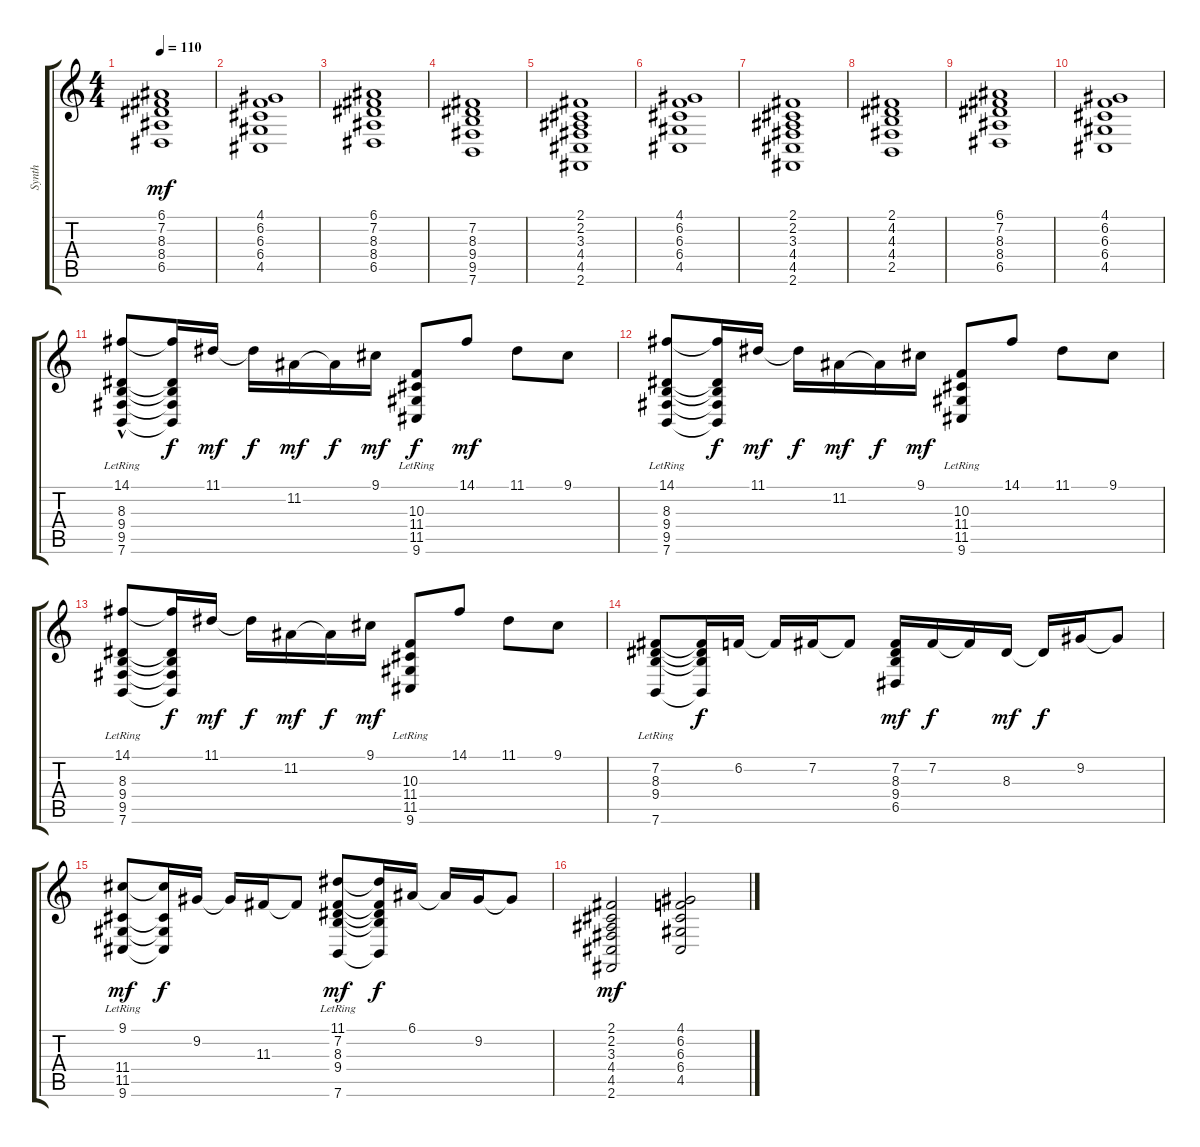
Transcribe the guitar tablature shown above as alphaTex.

\track ("Synth" "Synth") {instrument pad8sweep}
\staff {score tabs}
\tuning (E4 B3 G3 D3 A2 E2) {hide}
\ts (4 4)
\tempo 110
\clef g2
\ks c
(6.1 7.2 8.3 8.4 6.5).1{dy mf} |
(4.1 6.2 6.3 6.4 4.5).1 |
(6.1 7.2 8.3 8.4 6.5).1 |
(7.2 8.3 9.4 9.5 7.6).1 |
(2.1 2.2 3.3 4.4 4.5 2.6).1 |
(4.1 6.2 6.3 6.4 4.5).1 |
(2.1 2.2 3.3 4.4 4.5 2.6).1 |
(2.1 4.2 4.3 4.4 2.5).1 |
(6.1 7.2 8.3 8.4 6.5).1 |
(4.1 6.2 6.3 6.4 4.5).1 |
(14.1 8.3{hac lr} 9.4{hac lr} 9.5{hac lr} 7.6{hac lr}).8 (14.1{t} 8.3{t} 9.4{t} 9.5{t} 7.6{t}).16{dy f} 11.1.16{dy mf} 11.1{t}.16{dy f} 11.2.16{dy mf} 11.2{t}.16{dy f} 9.1.16{dy mf} (10.3{lr} 11.4{lr} 11.5{lr} 9.6{lr}).8{dy f} 14.1.8{dy mf} 11.1.8 9.1.8 |
(14.1 8.3{lr} 9.4{lr} 9.5{lr} 7.6{lr}).8 (14.1{t} 8.3{t} 9.4{t} 9.5{t} 7.6{t}).16{dy f} 11.1.16{dy mf} 11.1{t}.16{dy f} 11.2.16{dy mf} 11.2{t}.16{dy f} 9.1.16{dy mf} (10.3{lr} 11.4{lr} 11.5{lr} 9.6{lr}).8 14.1.8 11.1.8 9.1.8 |
(14.1 8.3{lr} 9.4{lr} 9.5{lr} 7.6{lr}).8 (14.1{t} 8.3{t} 9.4{t} 9.5{t} 7.6{t}).16{dy f} 11.1.16{dy mf} 11.1{t}.16{dy f} 11.2.16{dy mf} 11.2{t}.16{dy f} 9.1.16{dy mf} (10.3{lr} 11.4{lr} 11.5{lr} 9.6{lr}).8 14.1.8 11.1.8 9.1.8 |
(7.2 8.3{lr} 9.4{lr} 7.6{lr}).8 (7.2{t} 8.3{t} 9.4{t} 7.6{t}).16{dy f} 6.2.16 6.2{t}.16 7.2.16 7.2{t}.8 (7.2 8.3 9.4 6.5).16{dy mf} 7.2.16{dy f} 7.2{t}.16 8.3.16{dy mf} 8.3{t}.16{dy f} 9.2.16 9.2{t}.8 |
(9.1 11.4{lr} 11.5{lr} 9.6{lr}).8{dy mf} (9.1{t} 11.4{t} 11.5{t} 9.6{t}).16{dy f} 9.2.16 9.2{t}.16 11.3.16 11.3{t}.8 (11.1 7.2{lr} 8.3{lr} 9.4{lr} 7.6{lr}).8{dy mf} (11.1{t} 7.2{t} 8.3{t} 9.4{t} 7.6{t}).16{dy f} 6.1.16 6.1{t}.16 9.2.16 9.2{t}.8 |
(2.1 2.2 3.3 4.4 4.5 2.6).2{dy mf} (4.1 6.2 6.3 6.4 4.5).2
